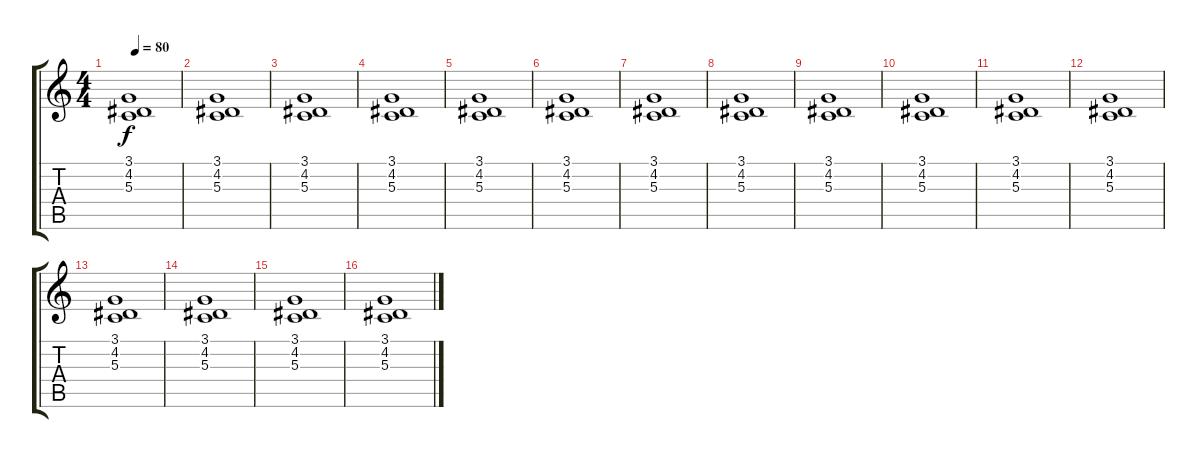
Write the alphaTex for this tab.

\track "" {instrument stringensemble1}
\staff {score tabs}
\tuning (E4 B3 G3 D3 A2 E2) {hide}
\ts (4 4)
\tempo 80
\clef g2
\ks c
(3.1 4.2 5.3).1{dy f instrument stringensemble1} |
(3.1 4.2 5.3).1 |
(3.1 4.2 5.3).1 |
(3.1 4.2 5.3).1 |
(3.1 4.2 5.3).1 |
(3.1 4.2 5.3).1 |
(3.1 4.2 5.3).1 |
(3.1 4.2 5.3).1 |
(3.1 4.2 5.3).1 |
(3.1 4.2 5.3).1 |
(3.1 4.2 5.3).1 |
(3.1 4.2 5.3).1 |
(3.1 4.2 5.3).1 |
(3.1 4.2 5.3).1 |
(3.1 4.2 5.3).1 |
(3.1 4.2 5.3).1
